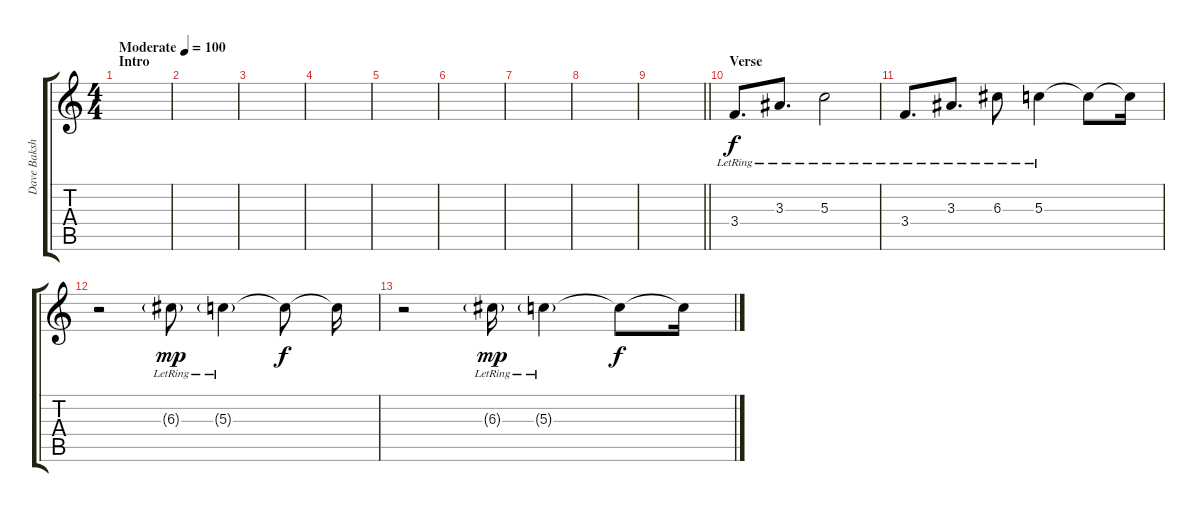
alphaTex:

\track ("Dave Baksh Lead " "Dave Baksh") {instrument electricguitarclean}
\staff {score tabs}
\tuning (E4 B3 G3 D3 A2 D2) {hide}
\ts (4 4)
\section ("" "Intro")
\tempo (100 "Moderate")
\clef g2
\ks c
|
|
|
|
|
|
|
|
\barLineRight lightlight
|
\section ("" "Verse")
3.4{lr}.8{d} 3.3{lr}.8{d} 5.3{lr}.2 |
3.4{lr}.8{d} 3.3{lr}.8{d} 6.3{lr}.8 5.3{lr}.4 5.3{t}.8 5.3{t}.16 |
r.2 6.3{g lr}.8{dy mp} 5.3{g lr}.4 5.3{t}.8{dy f} 5.3{t}.16 |
r.2 6.3{g lr}.16{dy mp} 5.3{g lr}.4 5.3{t}.8{dy f} 5.3{t}.16
